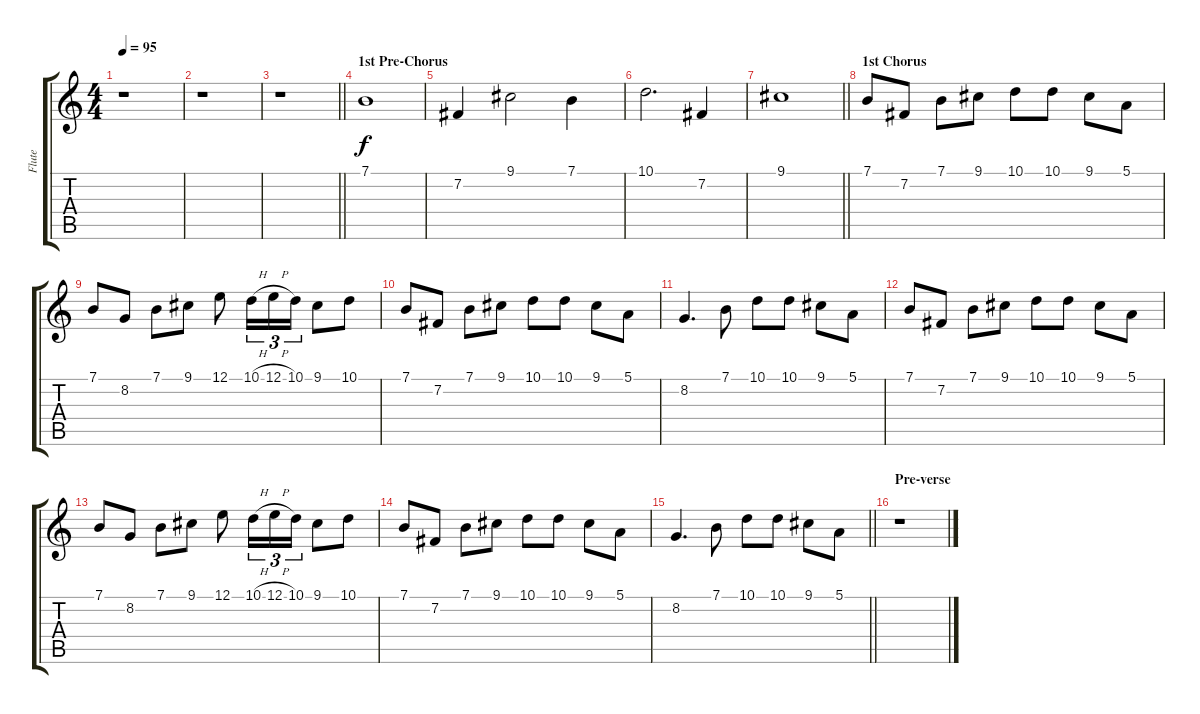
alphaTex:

\track ("Flute" "Flute") {instrument flute}
\staff {score tabs}
\tuning (E4 B3 G3 D3 A2 E2) {hide}
\ts (4 4)
\tempo 95
\clef g2
\ks c
r.1{dy f} |
r.1 |
\barLineRight lightlight
r.1 |
\section ("" "1st Pre-Chorus")
7.1.1 |
7.2.4 9.1.2 7.1.4 |
10.1.2{d} 7.2.4 |
\barLineRight lightlight
9.1.1 |
\section ("" "1st Chorus")
7.1.8 7.2.8 7.1.8 9.1.8 10.1.8 10.1.8 9.1.8 5.1.8 |
7.1.8 8.2.8 7.1.8 9.1.8 12.1.8 10.1{h}.16{tu (3 2)} 12.1{h}.16{tu (3 2)} 10.1.16{tu (3 2)} 9.1.8 10.1.8 |
7.1.8 7.2.8 7.1.8 9.1.8 10.1.8 10.1.8 9.1.8 5.1.8 |
8.2.4{d} 7.1.8 10.1.8 10.1.8 9.1.8 5.1.8 |
7.1.8 7.2.8 7.1.8 9.1.8 10.1.8 10.1.8 9.1.8 5.1.8 |
7.1.8 8.2.8 7.1.8 9.1.8 12.1.8 10.1{h}.16{tu (3 2)} 12.1{h}.16{tu (3 2)} 10.1.16{tu (3 2)} 9.1.8 10.1.8 |
7.1.8 7.2.8 7.1.8 9.1.8 10.1.8 10.1.8 9.1.8 5.1.8 |
\barLineRight lightlight
8.2.4{d} 7.1.8 10.1.8 10.1.8 9.1.8 5.1.8 |
\section ("" "Pre-verse")
r.1
